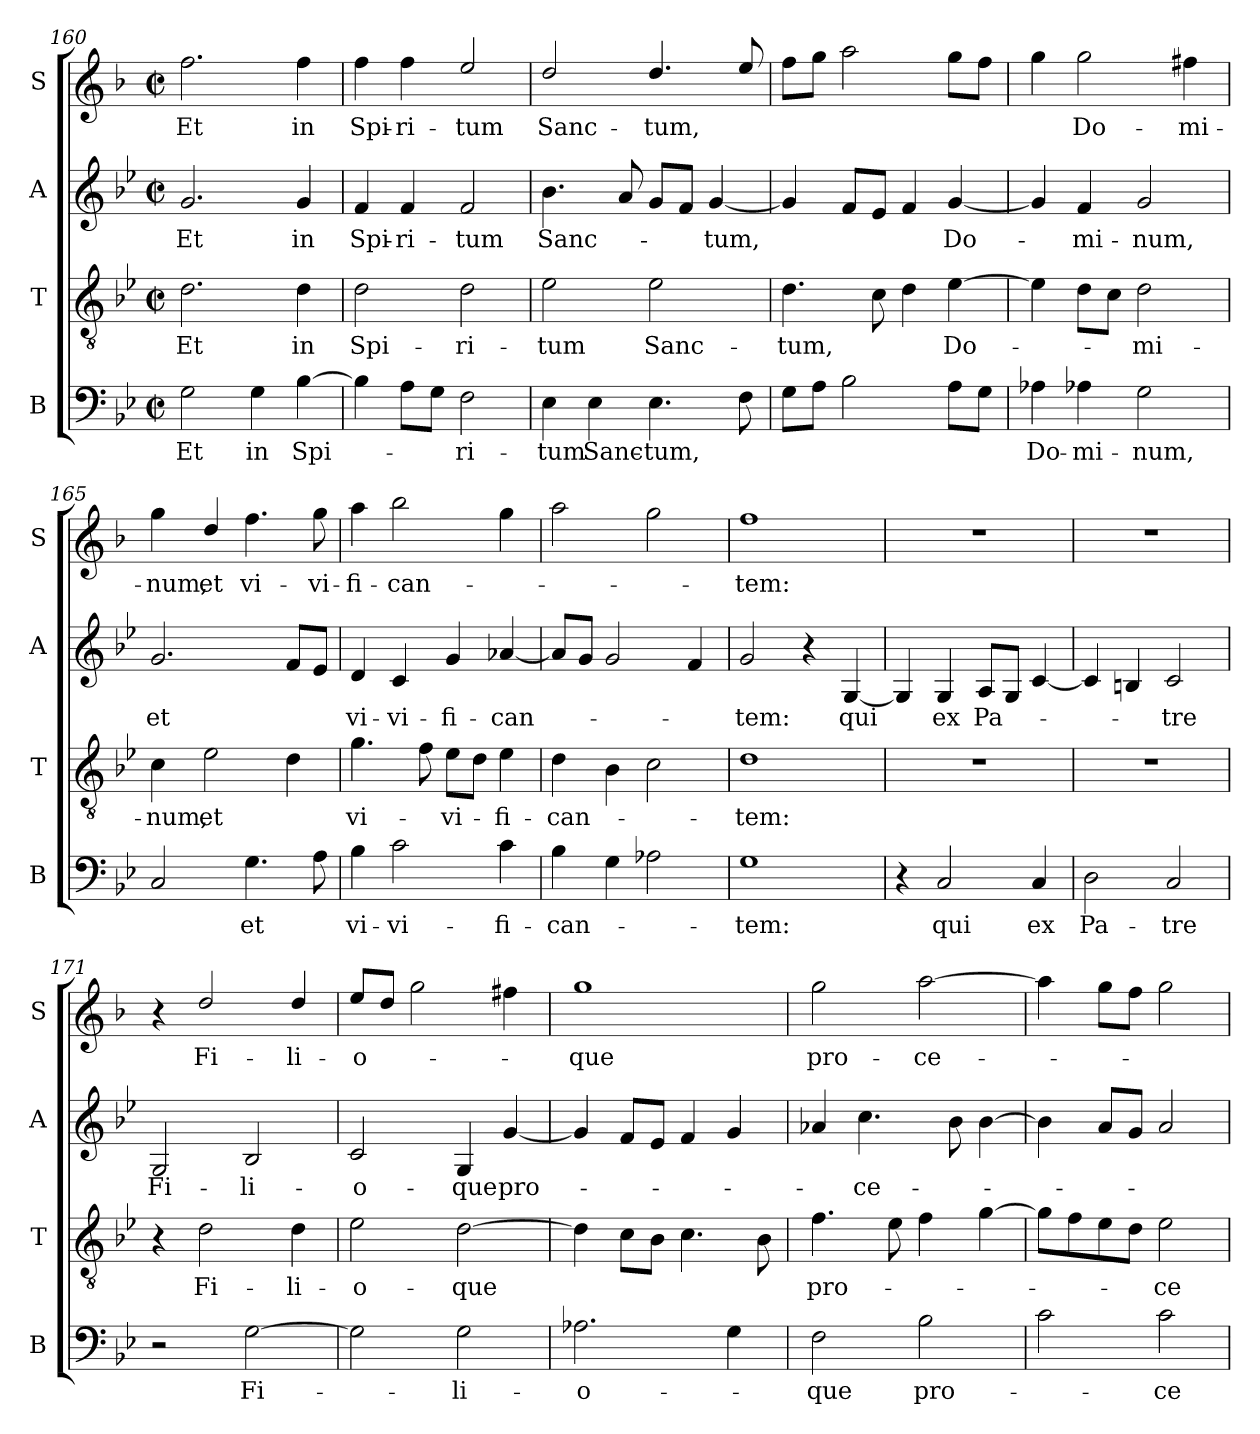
**kern	**text	**kern	**text	**kern	**text	**kern	**text
*part4	*part4	*part3	*part3	*part2	*part2	*part1	*part1
*staff4	*staff4	*staff3	*staff3	*staff2	*staff2	*staff1	*staff1
*I"B	*	*I"T	*	*I"A	*	*I"S	*
*I'B	*	*I'T	*	*I'A	*	*I'S	*
*clefF4	*	*clefGv2	*	*clefG2	*	*clefG2	*
*	*	*	*	*	*	*ITrd4c7	*
*k[b-e-]	*	*k[b-e-]	*	*k[b-e-]	*	*k[b-e-]	*
*B-:	*	*B-:	*	*B-:	*	*B-:	*
*M2/2	*	*M2/2	*	*M2/2	*	*M2/2	*
*met(c|)	*	*met(c|)	*	*met(c|)	*	*met(c|)	*
=160	=160	=160	=160	=160	=160	=160	=160
!	!LO:LY:b	!	!LO:LY:b	!	!LO:LY:b	!	!LO:LY:b
2G\	Et	2.d\	Et	2.g/	Et	2.b-\	Et
!	!LO:LY:b	!	!	!	!	!	!
4G\	in	.	.	.	.	.	.
!	!LO:LY:b	!	!LO:LY:b	!	!LO:LY:b	!	!LO:LY:b
[4B-\	Spi-	4d\	in	4g/	in	4b-\	in
!!LO:LB:g=z
=161	=161	=161	=161	=161	=161	=161	=161
!	!	!	!LO:LY:b	!	!LO:LY:b	!	!LO:LY:b
4B-\]	.	2d\	Spi-	4f/	Spi-	4b-\	Spi-
!	!	!	!	!	!LO:LY:b	!	!LO:LY:b
8A\L	.	.	.	4f/	-ri-	4b-\	-ri-
8G\J	.	.	.	.	.	.	.
!	!LO:LY:b	!	!LO:LY:b	!	!LO:LY:b	!	!LO:LY:b
2F\	-ri-	2d\	-ri-	2f/	-tum	2a/	-tum
=162	=162	=162	=162	=162	=162	=162	=162
!	!LO:LY:b	!	!LO:LY:b	!	!LO:LY:b	!	!LO:LY:b
4E-\	-tum	2e-\	-tum	4.b-\	Sanc-	2g/	Sanc-
!	!LO:LY:b	!	!	!	!	!	!
4E-\	Sanc-	.	.	.	.	.	.
.	.	.	.	8a/	.	.	.
!	!LO:LY:b	!	!LO:LY:b	!	!	!	!LO:LY:b
4.E-\	-tum,	2e-\	Sanc-	8g/L	.	4.g/	-tum,
.	.	.	.	8f/J	.	.	.
!	!	!	!	!	!LO:LY:b	!	!
.	.	.	.	[4g/	-tum,	.	.
8F\	.	.	.	.	.	8a/	.
=163	=163	=163	=163	=163	=163	=163	=163
!	!	!	!LO:LY:b	!	!	!	!
8G\L	.	4.d\	-tum,	4g/]	.	8b-\L	.
8A\J	.	.	.	.	.	8cc\J	.
2B-\	.	.	.	8f/L	.	2dd\	.
.	.	8c\	.	8e-/J	.	.	.
.	.	4d\	.	4f/	.	.	.
!	!	!	!LO:LY:b	!	!LO:LY:b	!	!
8A\L	.	[4e-\	Do-	[4g/	Do-	8cc\L	.
8G\J	.	.	.	.	.	8b-\J	.
=164	=164	=164	=164	=164	=164	=164	=164
!	!LO:LY:b	!	!	!	!	!	!
4A-X\	Do-	4e-\]	.	4g/]	.	4cc\	.
!	!LO:LY:b	!	!	!	!LO:LY:b	!	!LO:LY:b
4A-X\	-mi-	8d\L	.	4f/	-mi-	2cc\	Do-
.	.	8c\J	.	.	.	.	.
!	!LO:LY:b	!	!LO:LY:b	!	!LO:LY:b	!	!
2G\	-num,	2d\	-mi-	2g/	-num,	.	.
!	!	!	!	!	!	!	!LO:LY:b
.	.	.	.	.	.	4bn\	-mi-
=165	=165	=165	=165	=165	=165	=165	=165
!	!	!	!LO:LY:b	!	!LO:LY:b	!	!LO:LY:b
2C/	.	4c\	-num,	2.g/	et	4cc\	-num,
!	!	!	!LO:LY:b	!	!	!	!LO:LY:b
.	.	2e-\	et	.	.	4g/	et
!	!LO:LY:b	!	!	!	!	!	!LO:LY:b
4.G\	et	.	.	.	.	4.b-\	vi-
.	.	4d\	.	8f/L	.	.	.
!	!	!	!	!	!	!	!LO:LY:b
8A\	.	.	.	8e-/J	.	8cc\	-vi-
!!LO:LB:g=z
=166	=166	=166	=166	=166	=166	=166	=166
!	!LO:LY:b	!	!LO:LY:b	!	!LO:LY:b	!	!LO:LY:b
4B-\	vi-	4.g\	vi-	4d/	vi-	4dd\	-fi-
!	!LO:LY:b	!	!	!	!LO:LY:b	!	!LO:LY:b
2c\	-vi-	.	.	4c/	-vi-	2ee-\	-can-
.	.	8f\	.	.	.	.	.
!	!	!	!LO:LY:b	!	!LO:LY:b	!	!
.	.	8e-\L	-vi-	4g/	-fi-	.	.
.	.	8d\J	.	.	.	.	.
!	!LO:LY:b	!	!LO:LY:b	!	!LO:LY:b	!	!
4c\	-fi-	4e-\	-fi-	[4a-X/	-can-	4cc\	.
=167	=167	=167	=167	=167	=167	=167	=167
!	!LO:LY:b	!	!LO:LY:b	!	!	!	!
4B-\	-can-	4d\	-can-	8a-/L]	.	2dd\	.
.	.	.	.	8g/J	.	.	.
4G\	.	4B-\	.	2g/	.	.	.
2A-X\	.	2c\	.	.	.	2cc\	.
.	.	.	.	4f/	.	.	.
=168	=168	=168	=168	=168	=168	=168	=168
!	!LO:LY:b	!	!LO:LY:b	!	!LO:LY:b	!	!LO:LY:b
1G	-tem:	1d	-tem:	2g/	-tem:	1b-	-tem:
.	.	.	.	4r	.	.	.
!	!	!	!	!	!LO:LY:b	!	!
.	.	.	.	[4G/	qui	.	.
=169	=169	=169	=169	=169	=169	=169	=169
4r	.	1r	.	4G/]	.	1r	.
!	!LO:LY:b	!	!	!	!LO:LY:b	!	!
2C/	qui	.	.	4G/	ex	.	.
!	!	!	!	!	!LO:LY:b	!	!
.	.	.	.	8A/L	Pa-	.	.
.	.	.	.	8G/J	.	.	.
!	!LO:LY:b	!	!	!	!	!	!
4C/	ex	.	.	[4c/	.	.	.
=170	=170	=170	=170	=170	=170	=170	=170
!	!LO:LY:b	!	!	!	!	!	!
2D\	Pa-	1r	.	4c/]	.	1r	.
.	.	.	.	4Bn/	.	.	.
!	!LO:LY:b	!	!	!	!LO:LY:b	!	!
2C/	-tre	.	.	2c/	-tre	.	.
=171	=171	=171	=171	=171	=171	=171	=171
!	!	!	!	!	!LO:LY:b	!	!
2r	.	4r	.	2G/	Fi-	4r	.
!	!	!	!LO:LY:b	!	!	!	!LO:LY:b
.	.	2d\	Fi-	.	.	2g/	Fi-
!	!LO:LY:b	!	!	!	!LO:LY:b	!	!
[2G\	Fi-	.	.	2B-/	-li-	.	.
!	!	!	!LO:LY:b	!	!	!	!LO:LY:b
.	.	4d\	-li-	.	.	4g/	-li-
!!LO:PB:g=z
=172	=172	=172	=172	=172	=172	=172	=172
!	!	!	!LO:LY:b	!	!LO:LY:b	!	!LO:LY:b
2G\]	.	2e-\	-o-	2c/	-o-	8a/L	-o-
.	.	.	.	.	.	8g/J	.
.	.	.	.	.	.	2cc\	.
!	!LO:LY:b	!	!LO:LY:b	!	!LO:LY:b	!	!
2G\	-li-	[2d\	-que	4G/	-que	.	.
!	!	!	!	!	!LO:LY:b	!	!
.	.	.	.	[4g/	pro-	4bn\	.
=173	=173	=173	=173	=173	=173	=173	=173
!	!LO:LY:b	!	!	!	!	!	!LO:LY:b
2.A-X\	-o-	4d\]	.	4g/]	.	1cc	-que
.	.	8c\L	.	8f/L	.	.	.
.	.	8B-\J	.	8e-/J	.	.	.
.	.	4.c\	.	4f/	.	.	.
4G\	.	.	.	4g/	.	.	.
.	.	8B-\	.	.	.	.	.
=174	=174	=174	=174	=174	=174	=174	=174
!	!LO:LY:b	!	!LO:LY:b	!	!	!	!LO:LY:b
2F\	-que	4.f\	pro-	4a-X/	.	2cc\	pro-
!	!	!	!	!	!LO:LY:b	!	!
.	.	.	.	4.cc\	-ce-	.	.
.	.	8e-\	.	.	.	.	.
!	!LO:LY:b	!	!	!	!	!	!LO:LY:b
2B-\	pro-	4f\	.	.	.	[2dd\	-ce-
.	.	.	.	8b-\	.	.	.
.	.	[4g\	.	[4b-\	.	.	.
=175	=175	=175	=175	=175	=175	=175	=175
2c\	.	8g\L]	.	4b-\]	.	4dd\]	.
.	.	8f\	.	.	.	.	.
.	.	8e-\	.	8a/L	.	8cc\L	.
.	.	8d\J	.	8g/J	.	8b-\J	.
!	!LO:LY:b	!	!LO:LY:b	!	!	!	!
2c\	-ce-	2e-\	-ce-	2a/	.	2cc\	.
=	=	=	=	=	=	=	=
*-	*-	*-	*-	*-	*-	*-	*-
